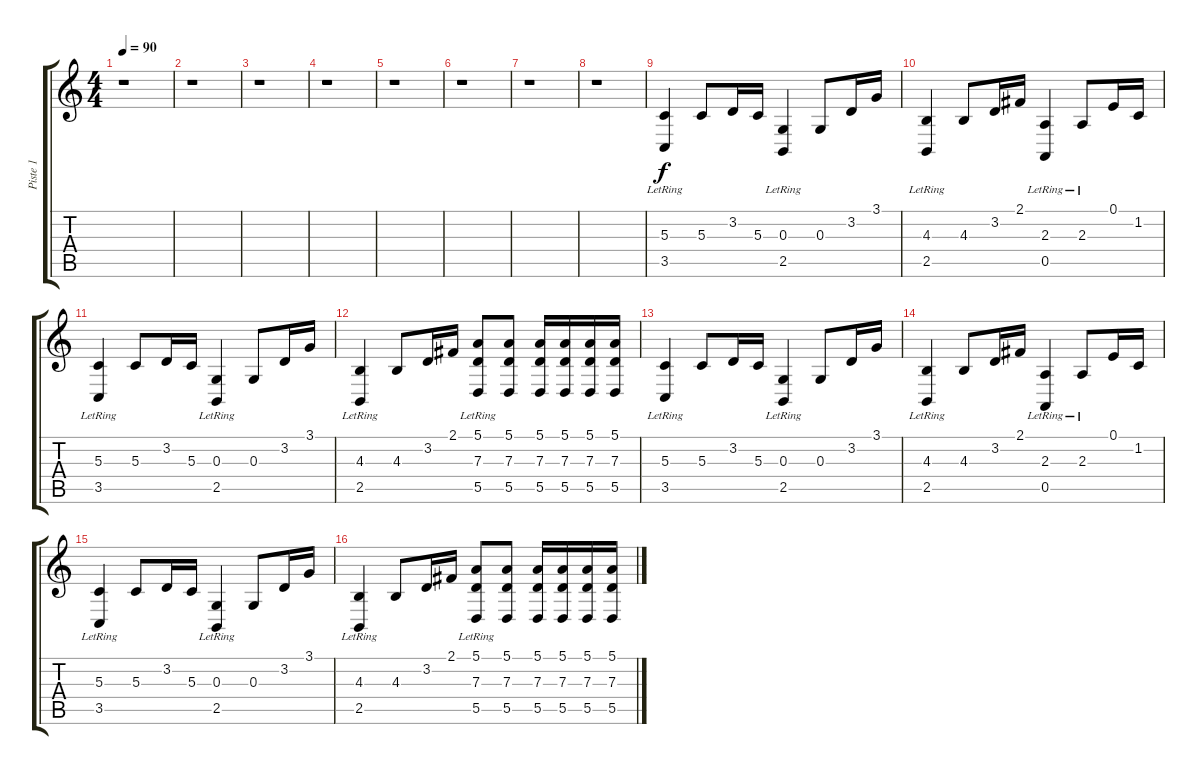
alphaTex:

\track ("Piste 1" "Piste 1") {instrument acousticgrandpiano}
\staff {score tabs}
\tuning (E4 B3 G3 D3 A2 E2) {hide}
\ts (4 4)
\tempo 90
\clef g2
\ks c
r.1{dy f instrument acousticgrandpiano} |
r.1 |
r.1 |
r.1 |
r.1 |
r.1 |
r.1 |
r.1 |
(5.3 3.5{lr}).4 5.3.8 3.2.16 5.3.16 (0.3 2.5{lr}).4 0.3.8 3.2.16 3.1.16 |
(4.3 2.5{lr}).4 4.3.8 3.2.16 2.1.16 (2.3 0.5{lr}).4 2.3{lr}.8 0.1.16 1.2.16 |
(5.3 3.5{lr}).4 5.3.8 3.2.16 5.3.16 (0.3 2.5{lr}).4 0.3.8 3.2.16 3.1.16 |
(4.3 2.5{lr}).4 4.3.8 3.2.16 2.1.16 (5.1 7.3 5.5{lr}).8 (5.1 7.3 5.5).8 (5.1 7.3 5.5).16 (5.1 7.3 5.5).16 (5.1 7.3 5.5).16 (5.1 7.3 5.5).16 |
(5.3 3.5{lr}).4 5.3.8 3.2.16 5.3.16 (0.3 2.5{lr}).4 0.3.8 3.2.16 3.1.16 |
(4.3 2.5{lr}).4 4.3.8 3.2.16 2.1.16 (2.3 0.5{lr}).4 2.3{lr}.8 0.1.16 1.2.16 |
(5.3 3.5{lr}).4 5.3.8 3.2.16 5.3.16 (0.3 2.5{lr}).4 0.3.8 3.2.16 3.1.16 |
(4.3 2.5{lr}).4 4.3.8 3.2.16 2.1.16 (5.1 7.3 5.5{lr}).8 (5.1 7.3 5.5).8 (5.1 7.3 5.5).16 (5.1 7.3 5.5).16 (5.1 7.3 5.5).16 (5.1 7.3 5.5).16
